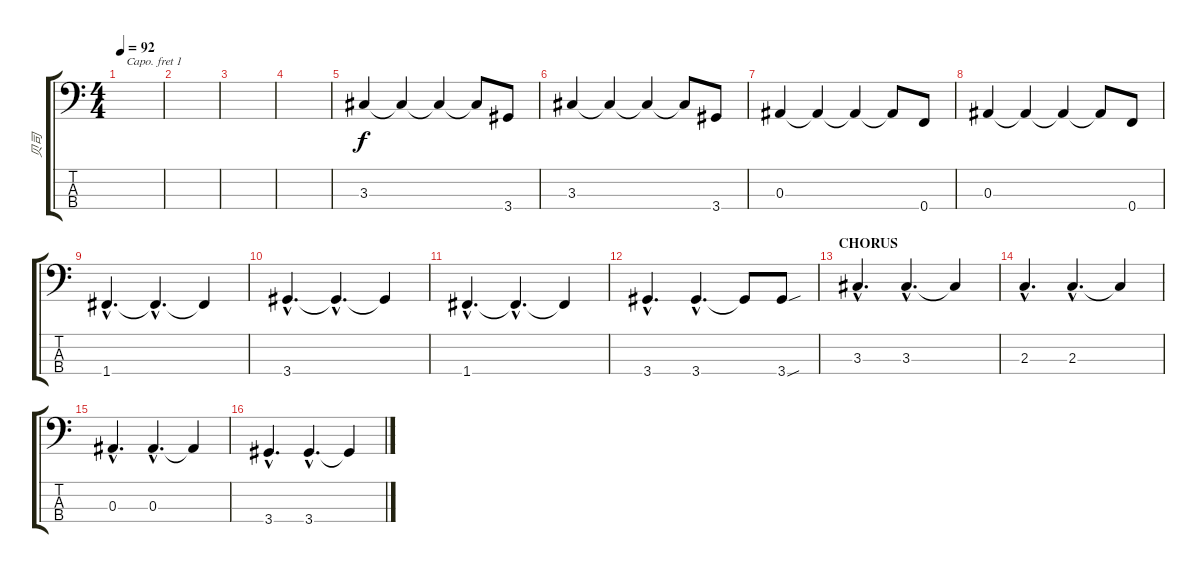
\track ("贝司" "贝司") {instrument electricbassfinger}
\staff {score tabs}
\capo 1
\tuning (G2 D2 A1 E1) {hide}
\ts (4 4)
\tempo 92
\clef f4
\ks c
|
|
|
|
3.3.4 3.3{t}.4 3.3{t}.4 3.3{t}.8 3.4.8 |
3.3.4 3.3{t}.4 3.3{t}.4 3.3{t}.8 3.4.8 |
0.3.4 0.3{t}.4 0.3{t}.4 0.3{t}.8 0.4.8 |
0.3.4 0.3{t}.4 0.3{t}.4 0.3{t}.8 0.4.8 |
1.4{hac}.4{d} 1.4{hac t}.4{d} 1.4{t}.4 |
3.4{hac}.4{d} 3.4{hac t}.4{d} 3.4{t}.4 |
1.4{hac}.4{d} 1.4{hac t}.4{d} 1.4{t}.4 |
3.4{hac}.4{d} 3.4{hac}.4{d} 3.4{t}.8 3.4{sou}.8 |
\section ("" "CHORUS")
3.3{hac}.4{d} 3.3{hac}.4{d} 3.3{t}.4 |
2.3{hac}.4{d} 2.3{hac}.4{d} 2.3{t}.4 |
0.3{hac}.4{d} 0.3{hac}.4{d} 0.3{t}.4 |
3.4{hac}.4{d} 3.4{hac}.4{d} 3.4{t}.4
